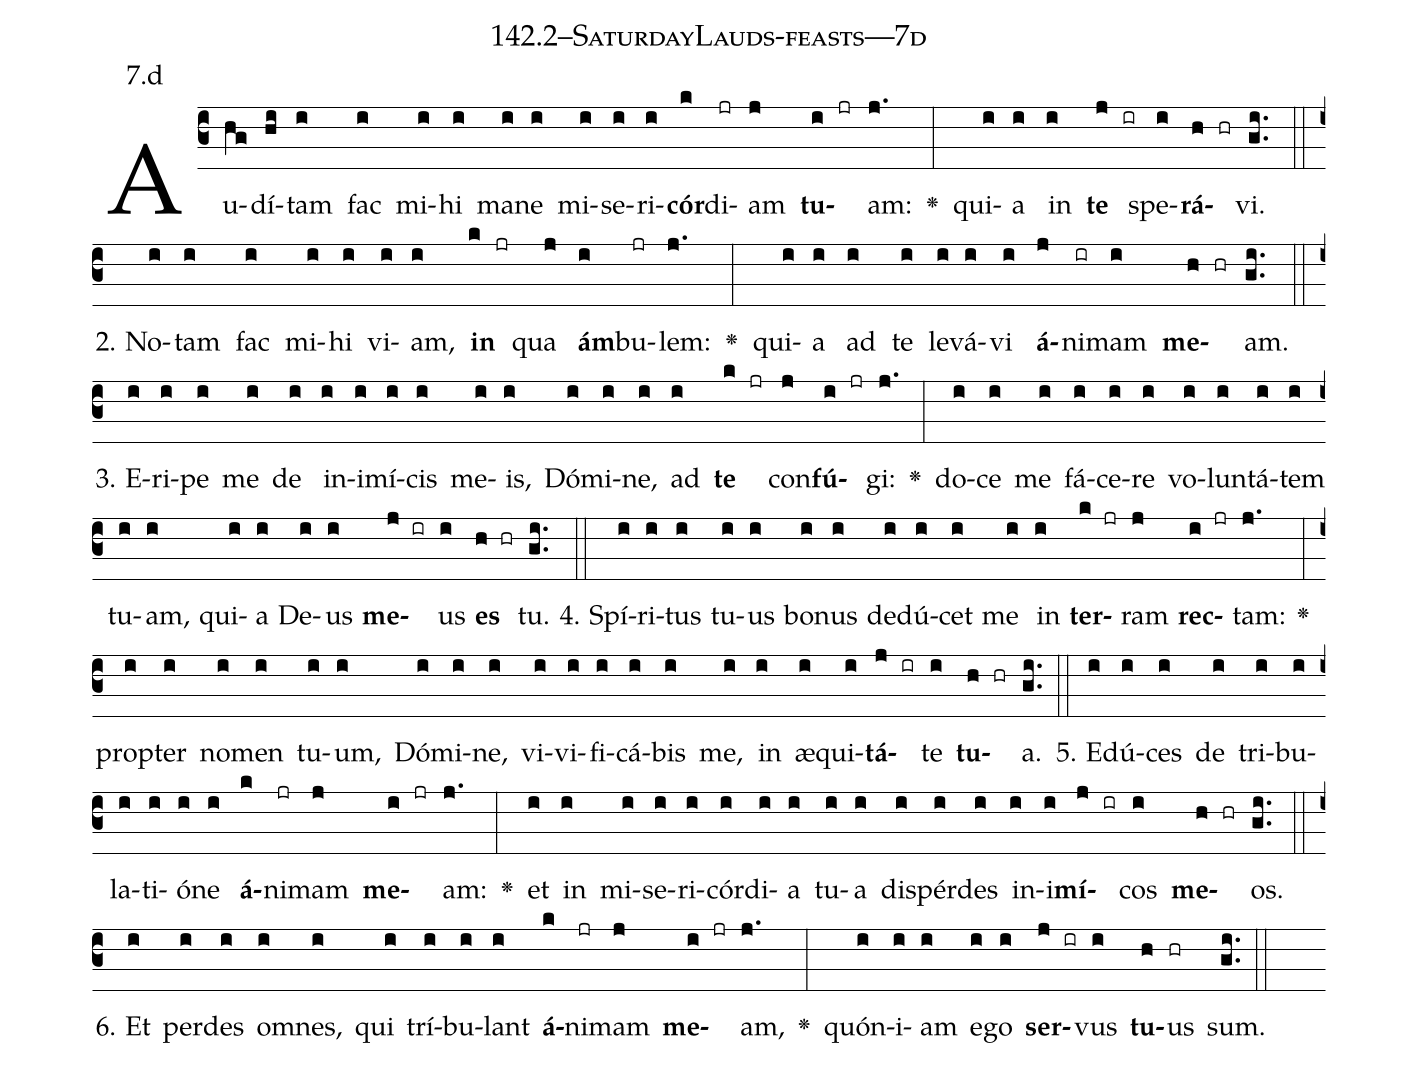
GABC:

name: 142.2--SaturdayLauds-feasts---7d;
annotation: 7.d;
%%
(c3)Au(hg)dí(hi)tam(i) fac(i) mi(i)hi(i) ma(i)ne(i) mi(i)se(i)ri(i)<b>cór</b>(k)di(jr)am(j) <b>tu</b>(i jr)am:(j.) <v>\greheightstar</v>(:) qui(i)a(i) in(i) <b>te</b>(j ir) spe(i)<b>rá</b>(h hr)vi.(gi..) (::)
2. No(i)tam(i) fac(i) mi(i)hi(i) vi(i)am,(i) <b>in</b>(k jr) qua(j) <b>ám</b>(i)bu(jr)lem:(j.) <v>\greheightstar</v>(:) qui(i)a(i) ad(i) te(i) le(i)vá(i)vi(i) <b>á</b>(j)ni(ir)mam(i) <b>me</b>(h hr)am.(gi..) (::)
3. E(i)ri(i)pe(i) me(i) de(i) in(i)i(i)mí(i)cis(i) me(i)is,(i) Dó(i)mi(i)ne,(i) ad(i) <b>te</b>(k jr) con(j)<b>fú</b>(i jr)gi:(j.) <v>\greheightstar</v>(:) do(i)ce(i) me(i) fá(i)ce(i)re(i) vo(i)lun(i)tá(i)tem(i) tu(i)am,(i) qui(i)a(i) De(i)us(i) <b>me</b>(j ir)us(i) <b>es</b>(h hr) tu.(gi..) (::)
4. Spí(i)ri(i)tus(i) tu(i)us(i) bo(i)nus(i) de(i)dú(i)cet(i) me(i) in(i) <b>ter</b>(k jr)ram(j) <b>rec</b>(i jr)tam:(j.) <v>\greheightstar</v>(:) prop(i)ter(i) no(i)men(i) tu(i)um,(i) Dó(i)mi(i)ne,(i) vi(i)vi(i)fi(i)cá(i)bis(i) me,(i) in(i) æ(i)qui(i)<b>tá</b>(j ir)te(i) <b>tu</b>(h hr)a.(gi..) (::)
5. E(i)dú(i)ces(i) de(i) tri(i)bu(i)la(i)ti(i)ó(i)ne(i) <b>á</b>(k)ni(jr)mam(j) <b>me</b>(i jr)am:(j.) <v>\greheightstar</v>(:) et(i) in(i) mi(i)se(i)ri(i)cór(i)di(i)a(i) tu(i)a(i) dis(i)pér(i)des(i) in(i)i(i)<b>mí</b>(j ir)cos(i) <b>me</b>(h hr)os.(gi..) (::)
6. Et(i) per(i)des(i) om(i)nes,(i) qui(i) trí(i)bu(i)lant(i) <b>á</b>(k)ni(jr)mam(j) <b>me</b>(i jr)am,(j.) <v>\greheightstar</v>(:) quón(i)i(i)am(i) e(i)go(i) <b>ser</b>(j ir)vus(i) <b>tu</b>(h)us(hr) sum.(gi..) (::)
